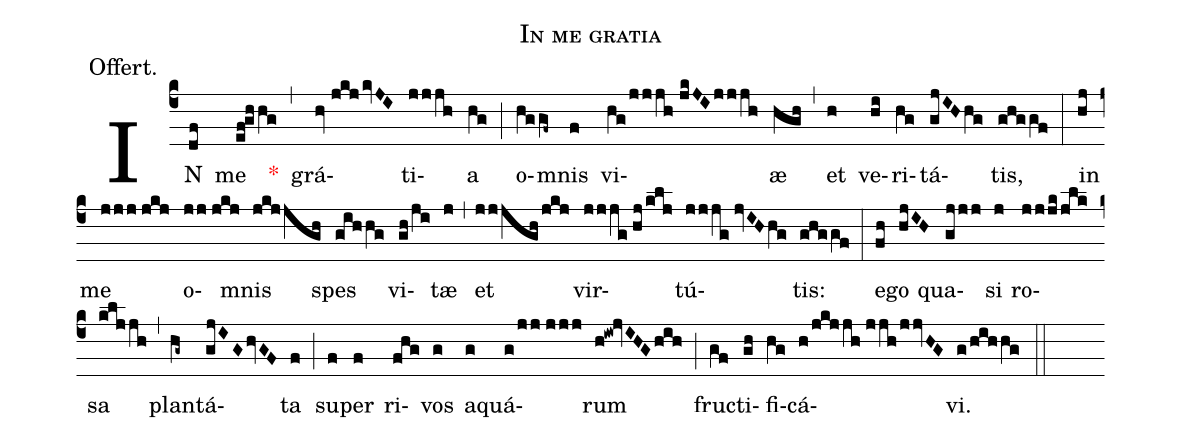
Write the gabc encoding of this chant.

name:In me gratia;
annotation:Offert.;
mode:VIII.;
office-part:Offertory;
%%
(c4) IN(df) me(ef!ghhg) <v>\red{*}</v>(,) grá(hv//jkjkvJI)ti(jjjh)a(hg) (;) o(hggf~)mnis(f) vi(hg/jjjh//jkJIjjjh)æ(hgh) (,) et(h) ve(hi)ri(hg)tá(gjIHhg)tis,(ghggf) (:) in(hj) me(jjj//jkj) o(jj//jkj)mnis(jkjjgh) spes(gihhg) vi(gh/ji)tæ(j) (,) et(jjjgh/jkj) vir(jjjg//hj/klj)tú(jjjg//jvIHhg)tis:(ghggf) (:) e(fh)go(hjIH) qua(gjjj)si(j) ro(jjjk/jlk)sa(kljjh) (,) plan(hg~)tá(gjIGhvGF)ta(f) (;) su(f)per(f) ri(fhg)vos(g) a(g)quá(g/jj//jjj)rum(h!iw!jvIHGhih) (;) fru(gf)cti(gh)fi(hg)cá(h/jkjjh//jjh/jjvHG)vi.(g/hihhg) (::)
